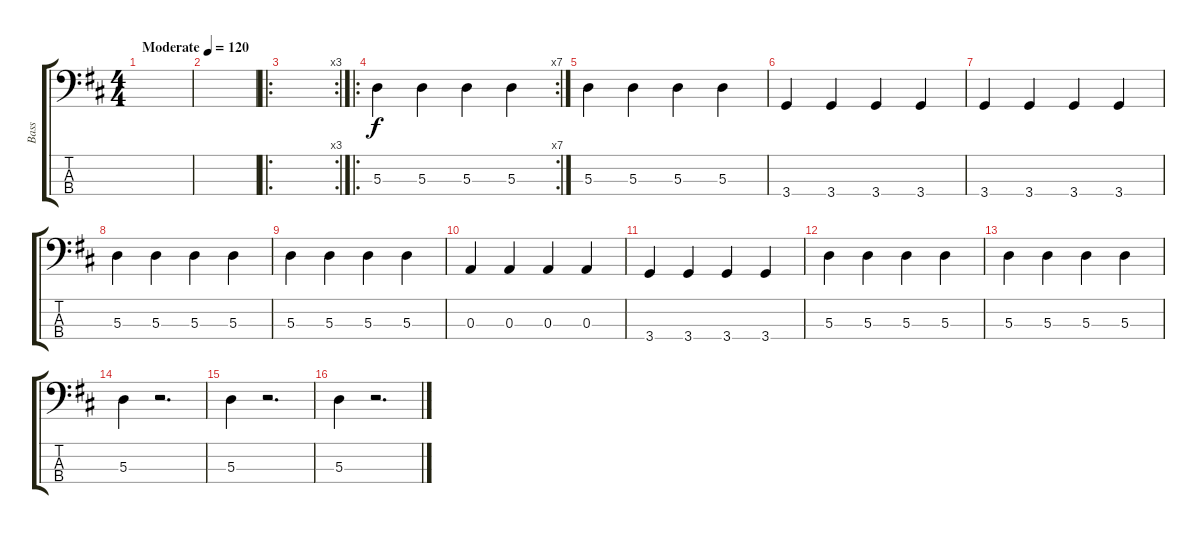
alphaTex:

\track ("Bass" "Bass") {instrument electricbassfinger}
\staff {score tabs}
\tuning (G2 D2 A1 E1) {hide}
\ts (4 4)
\tempo (120 "Moderate")
\clef f4
\ks d
|
|
\ro
\rc 3
|
\ro
\rc 7
5.3.4 5.3.4 5.3.4 5.3.4 |
5.3.4 5.3.4 5.3.4 5.3.4 |
3.4.4 3.4.4 3.4.4 3.4.4 |
3.4.4 3.4.4 3.4.4 3.4.4 |
5.3.4 5.3.4 5.3.4 5.3.4 |
5.3.4 5.3.4 5.3.4 5.3.4 |
0.3.4 0.3.4 0.3.4 0.3.4 |
3.4.4 3.4.4 3.4.4 3.4.4 |
5.3.4 5.3.4 5.3.4 5.3.4 |
5.3.4 5.3.4 5.3.4 5.3.4 |
5.3.4 r.2{d} |
5.3.4 r.2{d} |
5.3.4 r.2{d}
